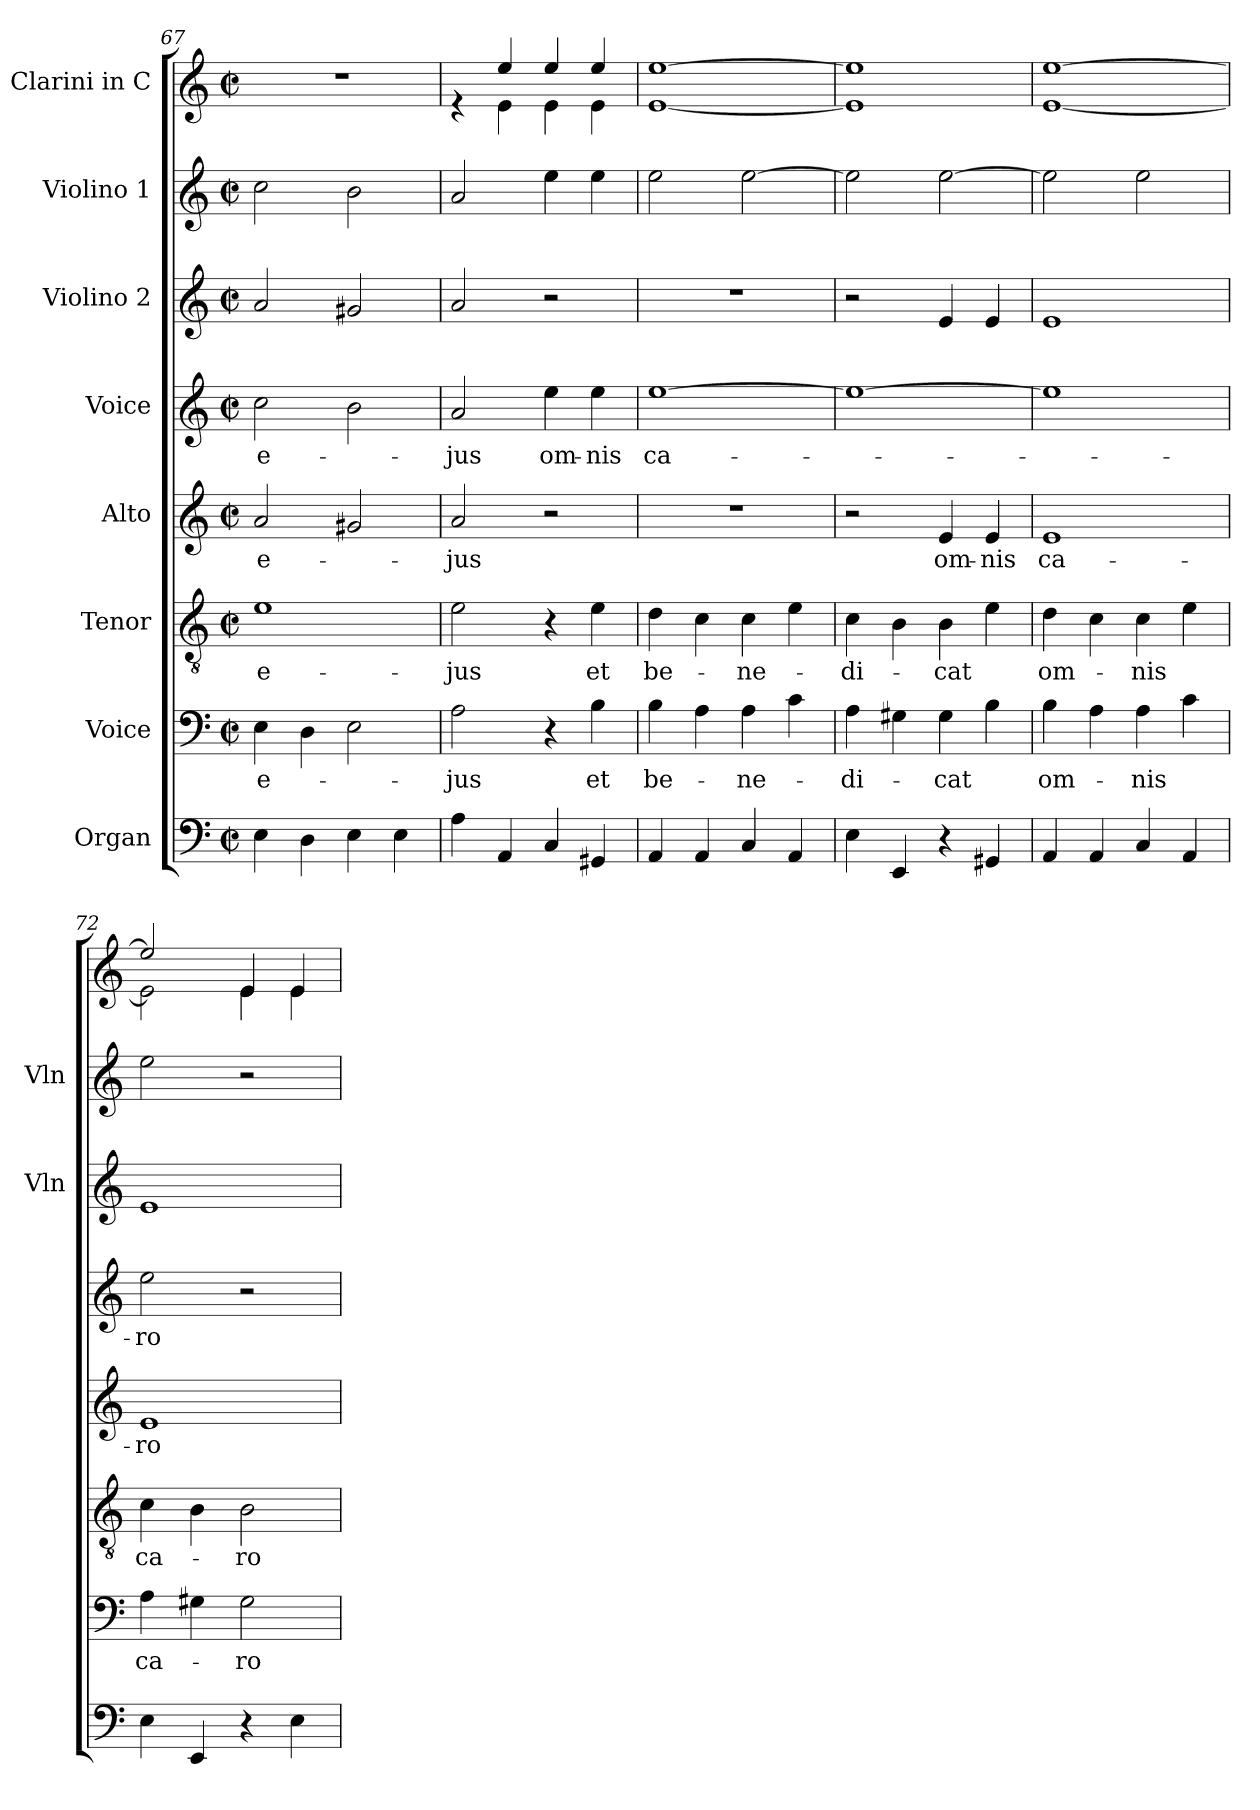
**kern	**kern	**text	**kern	**text	**kern	**text	**kern	**text	**kern	**kern	**kern
*part8	*part7	*part7	*part6	*part6	*part5	*part5	*part4	*part4	*part3	*part2	*part1
*staff8	*staff7	*staff7	*staff6	*staff6	*staff5	*staff5	*staff4	*staff4	*staff3	*staff2	*staff1
*I"Organ	*I"Voice	*	*I"Tenor	*	*I"Alto	*	*I"Voice	*	*I"Violino 2	*I"Violino 1	*I"Clarini  in C
*	*	*	*	*	*	*	*	*	*I'Vln	*I'Vln	*
*clefF4	*clefF4	*	*clefGv2	*	*clefG2	*	*clefG2	*	*clefG2	*clefG2	*clefG2
*k[]	*k[]	*	*k[]	*	*k[]	*	*k[]	*	*k[]	*k[]	*k[]
*M2/2	*M2/2	*	*M2/2	*	*M2/2	*	*M2/2	*	*M2/2	*M2/2	*M2/2
*met(c|)	*met(c|)	*	*met(c|)	*	*met(c|)	*	*met(c|)	*	*met(c|)	*met(c|)	*met(c|)
=67	=67	=67	=67	=67	=67	=67	=67	=67	=67	=67	=67
!	!	!LO:LY:b	!	!LO:LY:b	!	!LO:LY:b	!	!LO:LY:b	!	!	!
4E\	4E\	e-	1e	e-	2a/	e-	2cc\	e-	2a/	2cc\	1r
4D\	4D\	.	.	.	.	.	.	.	.	.	.
4E\	2E\	.	.	.	2g#X/	.	2b\	.	2g#X/	2b\	.
4E\	.	.	.	.	.	.	.	.	.	.	.
=68	=68	=68	=68	=68	=68	=68	=68	=68	=68	=68	=68
!	!	!LO:LY:b	!	!LO:LY:b	!	!LO:LY:b	!	!LO:LY:b	!	!	!
*	*	*	*	*	*	*	*	*	*	*	*^
4A\	2A\	-jus	2e\	jus	2a/	-jus	2a/	-jus	2a/	2a/	4re	4ryy
4AA/	.	.	.	.	.	.	.	.	.	.	4ee/	4e\
!	!	!	!	!	!	!	!	!LO:LY:b	!	!	!	!
4C/	4r	.	4r	.	2r	.	4ee\	om-	2r	4ee\	4ee/	4e\
!	!	!LO:LY:b	!	!LO:LY:b	!	!	!	!LO:LY:b	!	!	!	!
4GG#X/	4B\	et	4e\	et	.	.	4ee\	-nis	.	4ee\	4ee/	4e\
=69	=69	=69	=69	=69	=69	=69	=69	=69	=69	=69	=69	=69
!	!	!LO:LY:b	!	!LO:LY:b	!	!	!	!LO:LY:b	!	!	!	!
4AA/	4B\	be-	4d\	be-	1r	.	[1ee	ca-	1r	2ee\	[1ee	[1e
4AA/	4A\	.	4c\	.	.	.	.	.	.	.	.	.
!	!	!LO:LY:b	!	!LO:LY:b	!	!	!	!	!	!	!	!
4C/	4A\	-ne-	4c\	-ne-	.	.	.	.	.	[2ee\	.	.
4AA/	4c\	.	4e\	.	.	.	.	.	.	.	.	.
=70	=70	=70	=70	=70	=70	=70	=70	=70	=70	=70	=70	=70
!	!	!LO:LY:b	!	!LO:LY:b	!	!	!	!	!	!	!	!
4E\	4A\	-di-	4c\	-di-	2r	.	1ee_	.	2r	2ee\]	1ee]	1e]
4EE/	4G#X\	.	4B\	.	.	.	.	.	.	.	.	.
!	!	!LO:LY:b	!	!LO:LY:b	!	!LO:LY:b	!	!	!	!	!	!
4r	4G#\	-cat	4B\	-cat	4e/	om-	.	.	4e/	[2ee\	.	.
!	!	!	!	!	!	!LO:LY:b	!	!	!	!	!	!
4GG#X/	4B\	.	4e\	.	4e/	-nis	.	.	4e/	.	.	.
=71	=71	=71	=71	=71	=71	=71	=71	=71	=71	=71	=71	=71
!	!	!LO:LY:b	!	!LO:LY:b	!	!LO:LY:b	!	!	!	!	!	!
4AA/	4B\	om-	4d\	om-	1e	ca-	1ee]	.	1e	2ee\]	[1ee	[1e
4AA/	4A\	.	4c\	.	.	.	.	.	.	.	.	.
!	!	!LO:LY:b	!	!LO:LY:b	!	!	!	!	!	!	!	!
4C/	4A\	-nis	4c\	-nis	.	.	.	.	.	2ee\	.	.
4AA/	4c\	.	4e\	.	.	.	.	.	.	.	.	.
!!LO:PB:g=z	!!
=72	=72	=72	=72	=72	=72	=72	=72	=72	=72	=72	=72	=72
!	!	!LO:LY:b	!	!LO:LY:b	!	!LO:LY:b	!	!LO:LY:b	!	!	!	!
4E\	4A\	ca-	4c\	ca-	1e	-ro	2ee\	-ro	1e	2ee\	2ee/]	2e\]
4EE/	4G#X\	.	4B\	.	.	.	.	.	.	.	.	.
!	!	!LO:LY:b	!	!LO:LY:b	!	!	!	!	!	!	!	!
4r	2G#\	-ro	2B\	-ro	.	.	2r	.	.	2r	4e/	4e\
4E\	.	.	.	.	.	.	.	.	.	.	4e/	4e\
*	*	*	*	*	*	*	*	*	*	*	*v	*v
=	=	=	=	=	=	=	=	=	=	=	=
*-	*-	*-	*-	*-	*-	*-	*-	*-	*-	*-	*-
